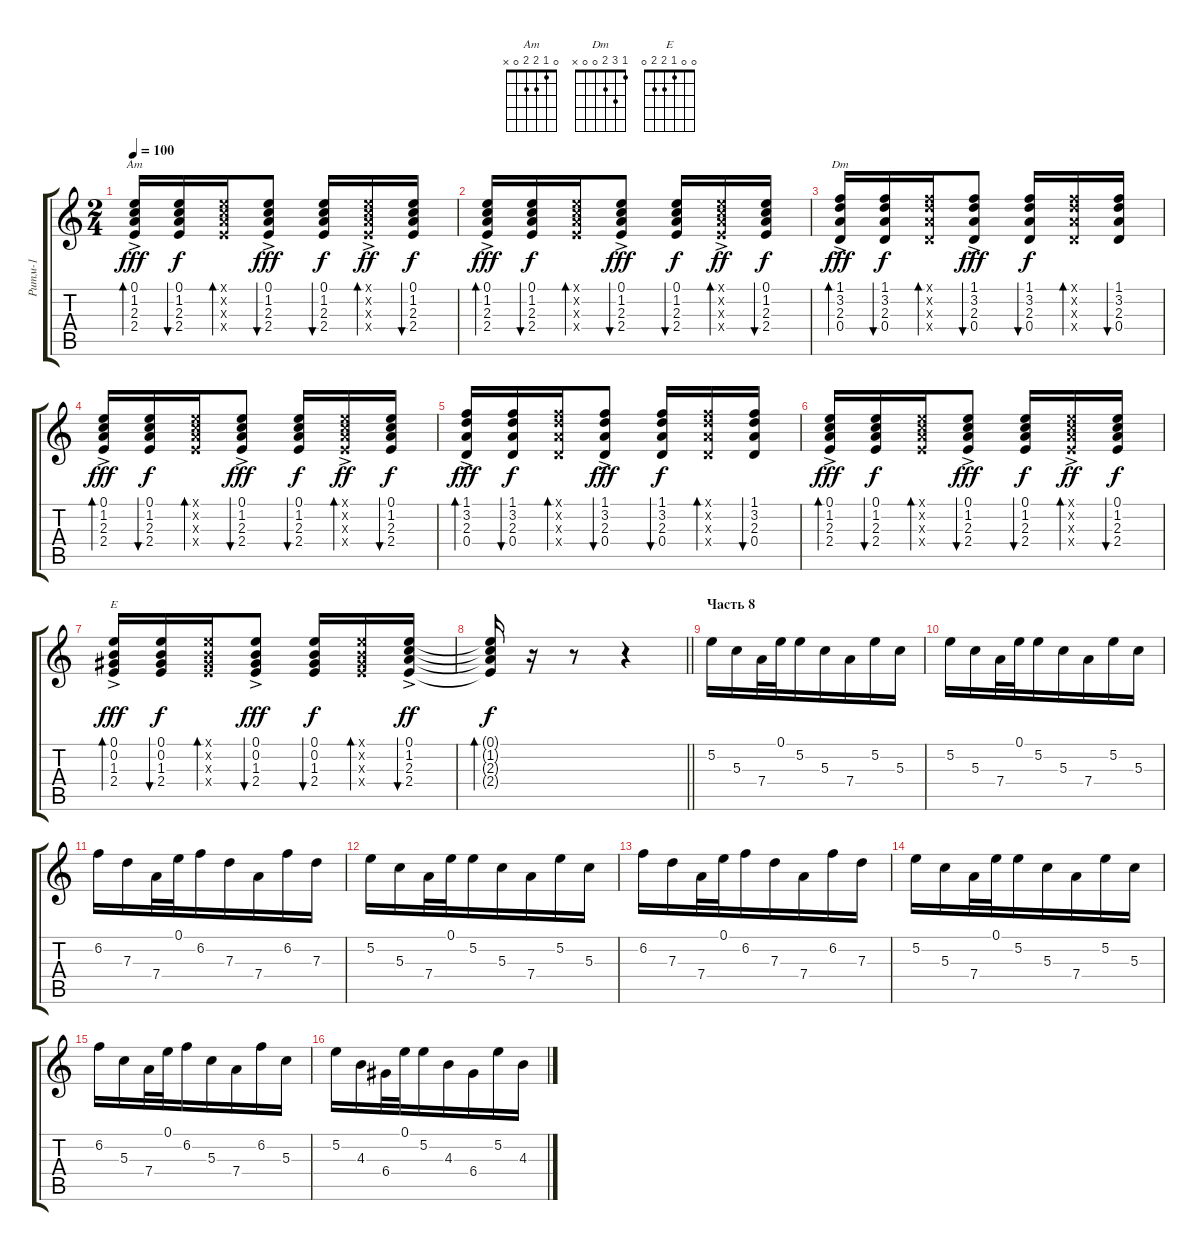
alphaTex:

\track ("Ритм-1" "Ритм-1") {instrument acousticguitarsteel}
\staff {score tabs}
\tuning (E4 B3 G3 D3 A2 E2) {hide}
\chord ("Am" 0 1 2 2 0 x)
\chord ("Dm" 1 3 2 0 0 x)
\chord ("E" 0 0 1 2 2 0)
\ts (2 4)
\tempo 100
\clef g2
\ks c
(0.1{ac} 1.2{ac} 2.3{ac} 2.4{ac}).16{bd 30 ch "Am" dy fff} (0.1 1.2 2.3 2.4).16{bu 30 dy f} (0.1{x} 1.2{x} 2.3{x} 2.4{x}).16{bd 30} (0.1{ac} 1.2{ac} 2.3{ac} 2.4{ac}).8{bu 30 dy fff} (0.1 1.2 2.3 2.4).16{bu 60 dy f} (0.1{ac x} 1.2{ac x} 2.3{ac x} 2.4{ac x}).16{bd 60 dy ff} (0.1 1.2 2.3 2.4).16{bu 60 dy f} |
(0.1{ac} 1.2{ac} 2.3{ac} 2.4{ac}).16{bd 30 dy fff} (0.1 1.2 2.3 2.4).16{bu 30 dy f} (0.1{x} 1.2{x} 2.3{x} 2.4{x}).16{bd 30} (0.1{ac} 1.2{ac} 2.3{ac} 2.4{ac}).8{bu 30 dy fff} (0.1 1.2 2.3 2.4).16{bu 60 dy f} (0.1{ac x} 1.2{ac x} 2.3{ac x} 2.4{ac x}).16{bd 60 dy ff} (0.1 1.2 2.3 2.4).16{bu 60 dy f} |
(1.1{ac} 3.2{ac} 2.3{ac} 0.4{ac}).16{bd 30 ch "Dm" dy fff} (1.1 3.2 2.3 0.4).16{bu 30 dy f} (1.1{x} 3.2{x} 2.3{x} 0.4{x}).16{bd 30} (1.1{ac} 3.2{ac} 2.3{ac} 0.4{ac}).8{bu 30 dy fff} (1.1 3.2 2.3 0.4).16{bu 60 dy f} (1.1{x} 3.2{x} 2.3{x} 0.4{x}).16{bd 60} (1.1 3.2 2.3 0.4).16{bu 60} |
(0.1{ac} 1.2{ac} 2.3{ac} 2.4{ac}).16{bd 30 dy fff} (0.1 1.2 2.3 2.4).16{bu 30 dy f} (0.1{x} 1.2{x} 2.3{x} 2.4{x}).16{bd 30} (0.1{ac} 1.2{ac} 2.3{ac} 2.4{ac}).8{bu 30 dy fff} (0.1 1.2 2.3 2.4).16{bu 60 dy f} (0.1{ac x} 1.2{ac x} 2.3{ac x} 2.4{ac x}).16{bd 60 dy ff} (0.1 1.2 2.3 2.4).16{bu 60 dy f} |
(1.1{ac} 3.2{ac} 2.3{ac} 0.4{ac}).16{bd 30 dy fff} (1.1 3.2 2.3 0.4).16{bu 30 dy f} (1.1{x} 3.2{x} 2.3{x} 0.4{x}).16{bd 30} (1.1{ac} 3.2{ac} 2.3{ac} 0.4{ac}).8{bu 30 dy fff} (1.1 3.2 2.3 0.4).16{bu 60 dy f} (1.1{x} 3.2{x} 2.3{x} 0.4{x}).16{bd 60} (1.1 3.2 2.3 0.4).16{bu 60} |
(0.1{ac} 1.2{ac} 2.3{ac} 2.4{ac}).16{bd 30 dy fff} (0.1 1.2 2.3 2.4).16{bu 30 dy f} (0.1{x} 1.2{x} 2.3{x} 2.4{x}).16{bd 30} (0.1{ac} 1.2{ac} 2.3{ac} 2.4{ac}).8{bu 30 dy fff} (0.1 1.2 2.3 2.4).16{bu 60 dy f} (0.1{ac x} 1.2{ac x} 2.3{ac x} 2.4{ac x}).16{bd 60 dy ff} (0.1 1.2 2.3 2.4).16{bu 60 dy f} |
(0.1{ac} 0.2{ac} 1.3{ac} 2.4{ac}).16{bd 30 ch "E" dy fff} (0.1 0.2 1.3 2.4).16{bu 30 dy f} (0.1{x} 0.2{x} 1.3{x} 2.4{x}).16{bd 30} (0.1{ac} 0.2{ac} 1.3{ac} 2.4{ac}).8{bu 30 dy fff} (0.1 0.2 1.3 2.4).16{bu 30 dy f} (0.1{x} 0.2{x} 1.3{x} 2.4{x}).16{bd 30} (0.1{ac} 1.2{ac} 2.3{ac} 2.4{ac}).16{bu 30 dy ff} |
\barLineRight lightlight
(0.1{t} 1.2{t} 2.3{t} 2.4{t}).16{bd 60 dy f} r.16 r.8 r.4 |
\section ("" "Часть 8")
5.2.16 5.3.16{beam merge} 7.4.32 0.1.32 5.2.16{beam merge} 5.3.16 7.4.16 5.2.16 5.3.16 |
5.2.16 5.3.16{beam merge} 7.4.32 0.1.32 5.2.16{beam merge} 5.3.16 7.4.16 5.2.16 5.3.16 |
6.2.16 7.3.16{beam merge} 7.4.32 0.1.32 6.2.16{beam merge} 7.3.16 7.4.16 6.2.16 7.3.16 |
5.2.16 5.3.16{beam merge} 7.4.32 0.1.32 5.2.16{beam merge} 5.3.16 7.4.16 5.2.16 5.3.16 |
6.2.16 7.3.16{beam merge} 7.4.32 0.1.32 6.2.16{beam merge} 7.3.16 7.4.16 6.2.16 7.3.16 |
5.2.16 5.3.16{beam merge} 7.4.32 0.1.32 5.2.16{beam merge} 5.3.16 7.4.16 5.2.16 5.3.16 |
6.2.16 5.3.16{beam merge} 7.4.32 0.1.32 6.2.16{beam merge} 5.3.16 7.4.16 6.2.16 5.3.16 |
5.2.16 4.3.16{beam merge} 6.4.32 0.1.32 5.2.16{beam merge} 4.3.16 6.4.16 5.2.16 4.3.16
